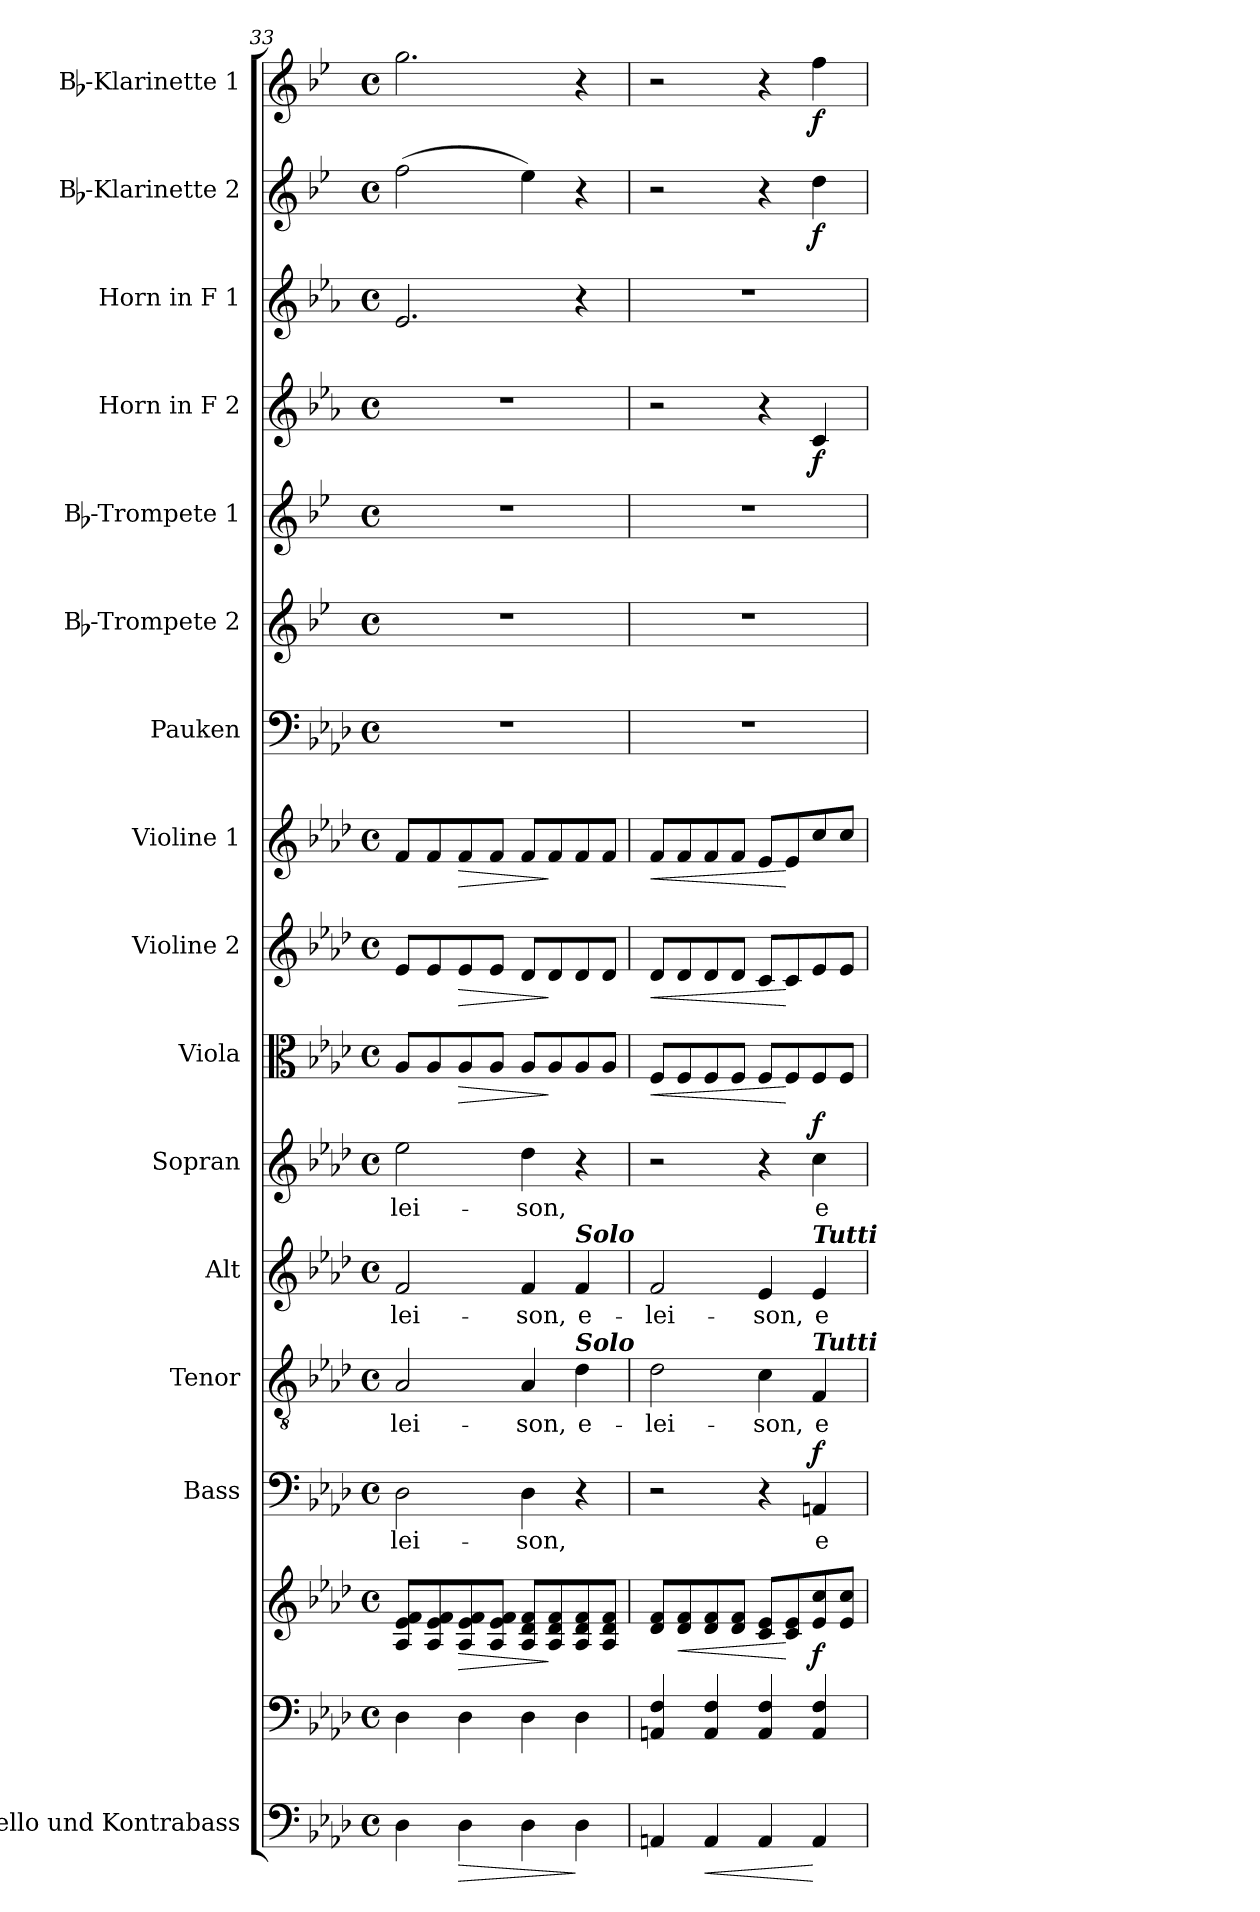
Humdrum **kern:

**kern	**dynam	**kern	**kern	**dynam	**kern	**text	**dynam	**kern	**text	**kern	**text	**kern	**text	**dynam	**kern	**dynam	**kern	**dynam	**kern	**dynam	**kern	**kern	**kern	**kern	**dynam	**kern	**kern	**dynam	**kern	**dynam
*part16	*part16	*part15	*part15	*part15	*part14	*part14	*part14	*part13	*part13	*part12	*part12	*part11	*part11	*part11	*part10	*part10	*part9	*part9	*part8	*part8	*part7	*part6	*part5	*part4	*part4	*part3	*part2	*part2	*part1	*part1
*staff17	*staff17	*staff16	*staff15	*staff15/16	*staff14	*staff14	*staff14	*staff13	*staff13	*staff12	*staff12	*staff11	*staff11	*staff11	*staff10	*staff10	*staff9	*staff9	*staff8	*staff8	*staff7	*staff6	*staff5	*staff4	*staff4	*staff3	*staff2	*staff2	*staff1	*staff1
*I"Cello und Kontrabass	*	*	*	*	*I"Bass	*	*	*I"Tenor	*	*I"Alt	*	*I"Sopran	*	*	*I"Viola	*	*I"Violine 2	*	*I"Violine 1	*	*I"Pauken	*I"Bb-Trompete 2	*I"Bb-Trompete 1	*I"Horn in F 2	*	*I"Horn in F 1	*I"Bb-Klarinette 2	*	*I"Bb-Klarinette 1	*
*I'Kb.	*	*	*	*	*I'B.	*	*	*I'T.	*	*I'A.	*	*I'S.	*	*	*I'Vla.	*	*I'Vl. 2	*	*I'Vl. 1	*	*I'Pk.	*I'Bb Trp. 2	*I'Bb Trp. 1	*	*	*	*I'Bb Kl. 2	*	*I'Bb Kl. 1	*
!!LO:PB:g=z
*clefF4	*	*clefF4	*clefG2	*	*clefF4	*	*	*clefGv2	*	*clefG2	*	*clefG2	*	*	*clefC3	*	*clefG2	*	*clefG2	*	*clefF4	*clefG2	*clefG2	*clefG2	*	*clefG2	*clefG2	*	*clefG2	*
*ITrd7c12	*	*	*	*	*	*	*	*	*	*	*	*	*	*	*	*	*	*	*	*	*	*ITrd1c2	*ITrd1c2	*ITrd4c7	*	*ITrd4c7	*ITrd1c2	*	*ITrd1c2	*
*k[b-e-a-d-]	*	*k[b-e-a-d-]	*k[b-e-a-d-]	*	*k[b-e-a-d-]	*	*	*k[b-e-a-d-]	*	*k[b-e-a-d-]	*	*k[b-e-a-d-]	*	*	*k[b-e-a-d-]	*	*k[b-e-a-d-]	*	*k[b-e-a-d-]	*	*k[b-e-a-d-]	*k[b-e-a-d-]	*k[b-e-a-d-]	*k[b-e-a-d-]	*	*k[b-e-a-d-]	*k[b-e-a-d-]	*	*k[b-e-a-d-]	*
*A-:	*	*A-:	*A-:	*	*A-:	*	*	*A-:	*	*A-:	*	*A-:	*	*	*A-:	*	*A-:	*	*A-:	*	*A-:	*A-:	*A-:	*A-:	*	*A-:	*A-:	*	*A-:	*
*M4/4	*	*M4/4	*M4/4	*	*M4/4	*	*	*M4/4	*	*M4/4	*	*M4/4	*	*	*M4/4	*	*M4/4	*	*M4/4	*	*M4/4	*M4/4	*M4/4	*M4/4	*	*M4/4	*M4/4	*	*M4/4	*
*met(c)	*	*met(c)	*met(c)	*	*met(c)	*	*	*met(c)	*	*met(c)	*	*met(c)	*	*	*met(c)	*	*met(c)	*	*met(c)	*	*met(c)	*met(c)	*met(c)	*met(c)	*	*met(c)	*met(c)	*	*met(c)	*
=33	=33	=33	=33	=33	=33	=33	=33	=33	=33	=33	=33	=33	=33	=33	=33	=33	=33	=33	=33	=33	=33	=33	=33	=33	=33	=33	=33	=33	=33	=33
!	!	!	!	!	!	!LO:LY:b	!	!	!LO:LY:b	!	!LO:LY:b	!	!LO:LY:b	!	!	!	!	!	!	!	!	!	!	!	!	!	!	!	!	!
4DD-\	.	4D-\	8A-/ 8e-/ 8f/L	.	2D-\	-lei-	.	2A-/	-lei-	2f/	-lei-	2ee-\	-lei-	.	8A-/L	.	8e-/L	.	8f/L	.	1r	1r	1r	1r	.	2.A-/	(>2ee-\	.	2.ff\	.
.	.	.	8A-/ 8e-/ 8f/	.	.	.	.	.	.	.	.	.	.	.	8A-/	.	8e-/	.	8f/	.	.	.	.	.	.	.	.	.	.	.
!	!LO:HP:b	!	!	!LO:HP:b	!	!	!	!	!	!	!	!	!	!	!	!LO:HP:b	!	!LO:HP:b	!	!LO:HP:b	!	!	!	!	!	!	!	!	!	!
4DD-\	>	4D-\	8A-/ 8e-/ 8f/	>	.	.	.	.	.	.	.	.	.	.	8A-/	>	8e-/	>	8f/	>	.	.	.	.	.	.	.	.	.	.
.	.	.	8A-/ 8e-/ 8f/J	.	.	.	.	.	.	.	.	.	.	.	8A-/J	.	8e-/J	.	8f/J	.	.	.	.	.	.	.	.	.	.	.
!	!	!	!	!	!	!LO:LY:b	!	!	!LO:LY:b	!	!LO:LY:b	!	!LO:LY:b	!	!	!	!	!	!	!	!	!	!	!	!	!	!	!	!	!
4DD-\	.	4D-\	8A-/ 8d-/ 8f/L	.	4D-\	-son,	.	4A-/	-son,	4f/	-son,	4dd-\	-son,	.	8A-/L	.	8d-/L	.	8f/L	.	.	.	.	.	.	.	4dd-\)	.	.	.
.	.	.	8A-/ 8d-/ 8f/	]	.	.	.	.	.	.	.	.	.	.	8A-/	]	8d-/	]	8f/	]	.	.	.	.	.	.	.	.	.	.
!	!	!	!	!	!	!	!	!	!	!LO:TX:a:Bi:t=Solo	!	!	!	!	!	!	!	!	!	!	!	!	!	!	!	!	!	!	!	!
!	!	!	!	!	!	!	!	!LO:TX:a:Bi:t=Solo	!	!	!	!	!	!	!	!	!	!	!	!	!	!	!	!	!	!	!	!	!	!
!	!	!	!	!	!	!	!	!	!LO:LY:b	!	!LO:LY:b	!	!	!	!	!	!	!	!	!	!	!	!	!	!	!	!	!	!	!
4DD-\	]	4D-\	8A-/ 8d-/ 8f/	.	4r	.	.	4d-\	e-	4f/	e-	4r	.	.	8A-/	.	8d-/	.	8f/	.	.	.	.	.	.	4r	4r	.	4r	.
.	.	.	8A-/ 8d-/ 8f/J	.	.	.	.	.	.	.	.	.	.	.	8A-/J	.	8d-/J	.	8f/J	.	.	.	.	.	.	.	.	.	.	.
=34	=34	=34	=34	=34	=34	=34	=34	=34	=34	=34	=34	=34	=34	=34	=34	=34	=34	=34	=34	=34	=34	=34	=34	=34	=34	=34	=34	=34	=34	=34
!	!	!	!	!	!	!	!	!	!LO:LY:b	!	!LO:LY:b	!	!	!	!	!LO:HP:b	!	!LO:HP:b	!	!LO:HP:b	!	!	!	!	!	!	!	!	!	!
4AAAn/	.	4AAn/ 4F/	8d-/ 8f/L	.	2r	.	.	2d-\	-lei-	2f/	-lei-	2r	.	.	8F/L	<	8d-/L	<	8f/L	<	1r	1r	1r	2r	.	1r	2r	.	2r	.
!	!	!	!	!LO:HP:b	!	!	!	!	!	!	!	!	!	!	!	!	!	!	!	!	!	!	!	!	!	!	!	!	!	!
.	.	.	8d-/ 8f/	<	.	.	.	.	.	.	.	.	.	.	8F/	.	8d-/	.	8f/	.	.	.	.	.	.	.	.	.	.	.
!	!LO:HP:b	!	!	!	!	!	!	!	!	!	!	!	!	!	!	!	!	!	!	!	!	!	!	!	!	!	!	!	!	!
4AAA/	<	4AA/ 4F/	8d-/ 8f/	.	.	.	.	.	.	.	.	.	.	.	8F/	.	8d-/	.	8f/	.	.	.	.	.	.	.	.	.	.	.
.	.	.	8d-/ 8f/J	.	.	.	.	.	.	.	.	.	.	.	8F/J	.	8d-/J	.	8f/J	.	.	.	.	.	.	.	.	.	.	.
!	!	!	!	!	!	!	!	!	!LO:LY:b	!	!LO:LY:b	!	!	!	!	!	!	!	!	!	!	!	!	!	!	!	!	!	!	!
4AAA/	.	4AA/ 4F/	8c/ 8e-/L	.	4r	.	.	4c\	-son,	4e-/	-son,	4r	.	.	8F/L	.	8c/L	.	8e-/L	.	.	.	.	4r	.	.	4r	.	4r	.
.	.	.	8c/ 8e-/	[	.	.	.	.	.	.	.	.	.	.	8F/	[	8c/	[	8e-/	[	.	.	.	.	.	.	.	.	.	.
!	!	!	!	!	!	!	!	!	!	!LO:TX:a:Bi:t=Tutti	!	!	!	!	!	!	!	!	!	!	!	!	!	!	!	!	!	!	!	!
!	!	!	!	!	!	!	!	!LO:TX:a:Bi:t=Tutti	!	!	!	!	!	!	!	!	!	!	!	!	!	!	!	!	!	!	!	!	!	!
!	!	!	!	!LO:DY:b	!	!LO:LY:b	!LO:DY:a	!	!LO:LY:b	!	!LO:LY:b	!	!LO:LY:b	!LO:DY:a	!	!	!	!	!	!	!	!	!	!	!LO:DY:b	!	!	!LO:DY:b	!	!LO:DY:b
4AAA/	[	4AA/ 4F/	8e-/ 8cc/	f	4AAn/	e-	f	4F/	e-	4e-/	e-	4cc\	e-	f	8F/	.	8e-/	.	8cc/	.	.	.	.	4F/	f	.	4cc\	f	4ee-\	f
.	.	.	8e-/ 8cc/J	.	.	.	.	.	.	.	.	.	.	.	8F/J	.	8e-/J	.	8cc/J	.	.	.	.	.	.	.	.	.	.	.
=	=	=	=	=	=	=	=	=	=	=	=	=	=	=	=	=	=	=	=	=	=	=	=	=	=	=	=	=	=	=
*-	*-	*-	*-	*-	*-	*-	*-	*-	*-	*-	*-	*-	*-	*-	*-	*-	*-	*-	*-	*-	*-	*-	*-	*-	*-	*-	*-	*-	*-	*-
